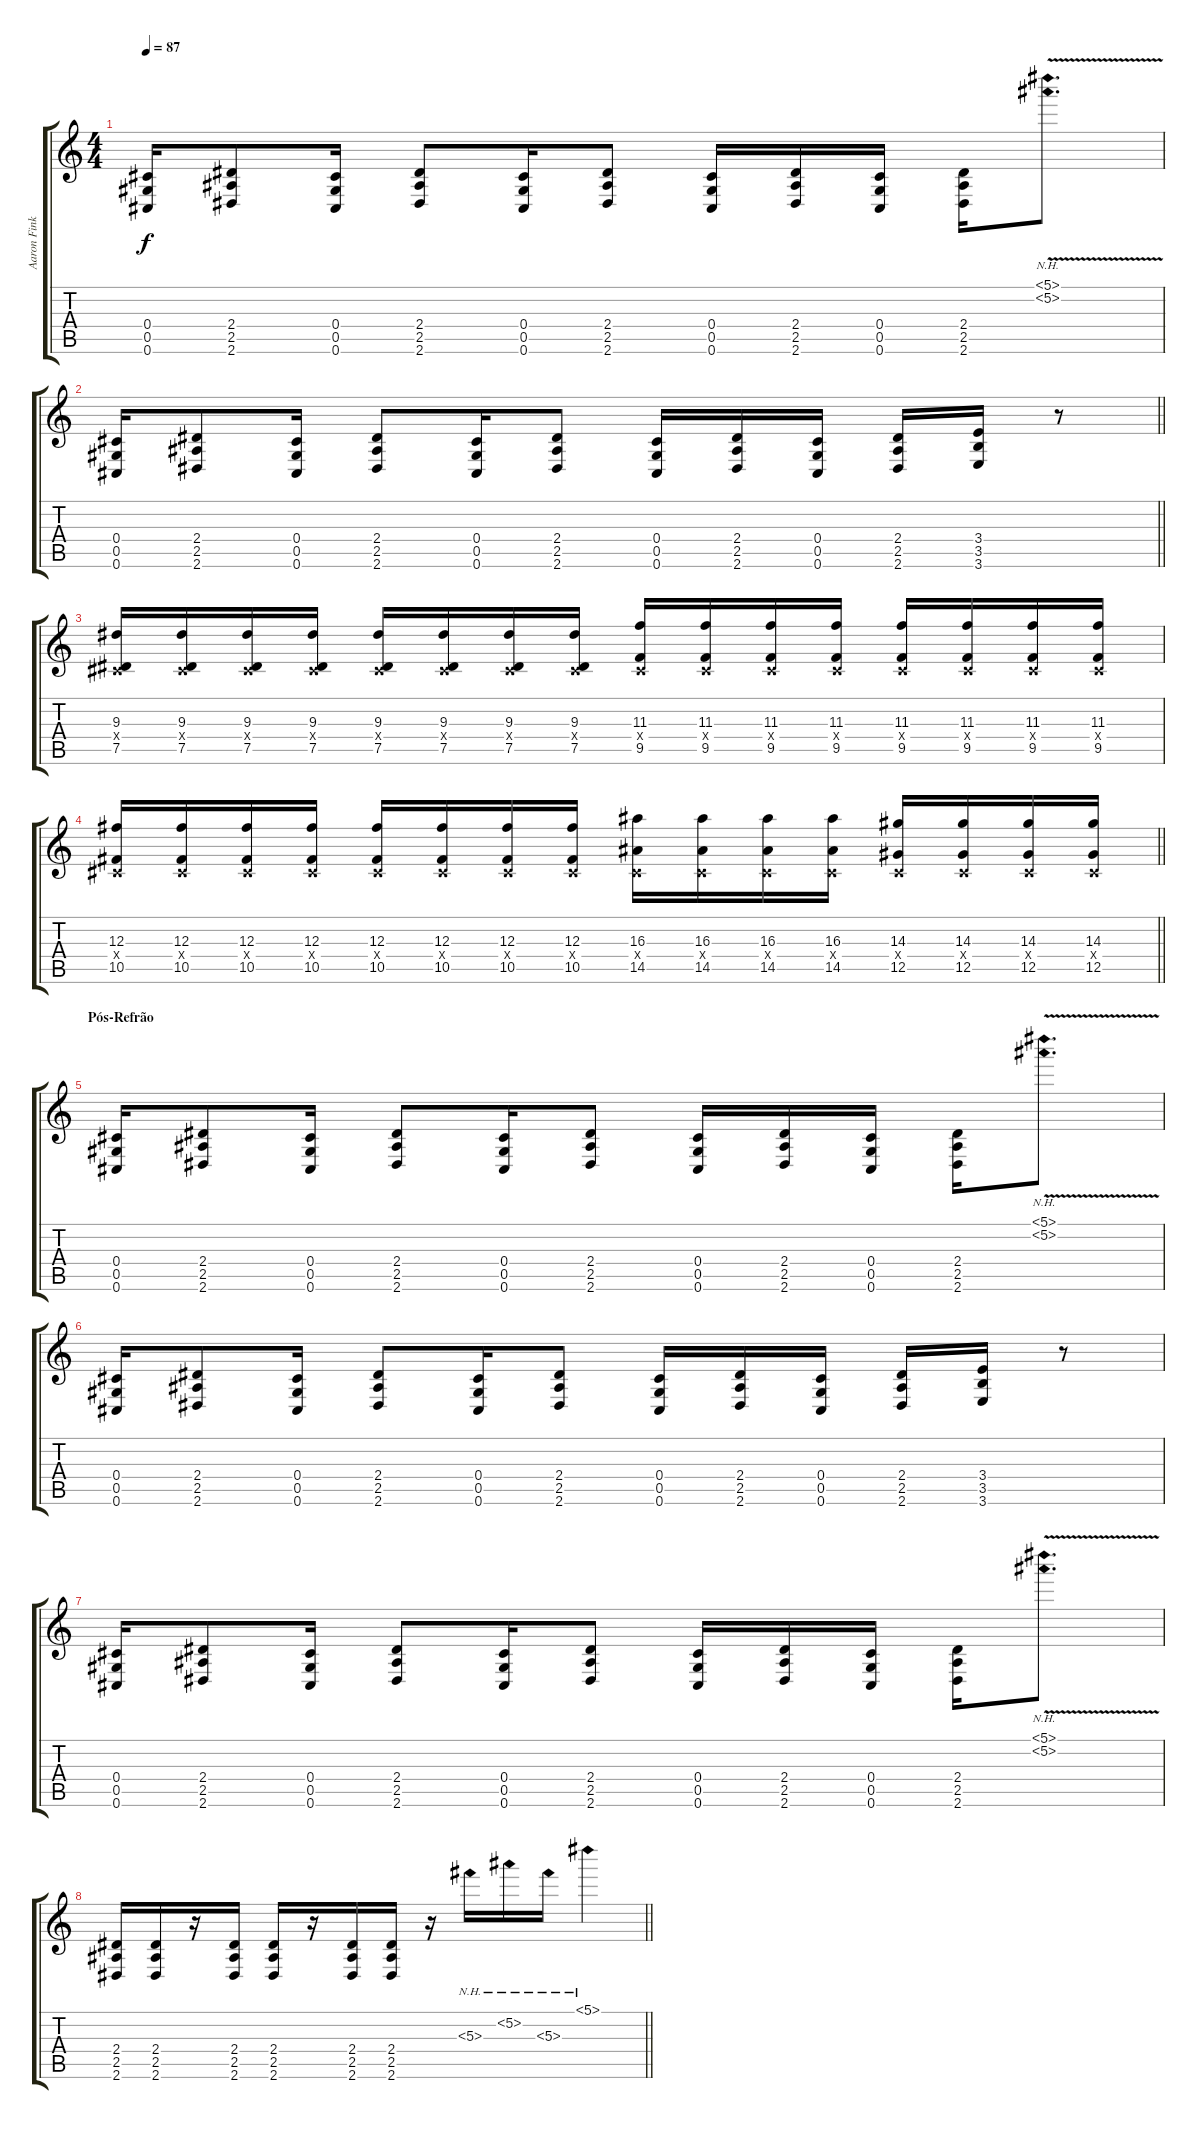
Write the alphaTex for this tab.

\track ("Aaron Fink" "Aaron Fink") {instrument distortionguitar}
\staff {score tabs}
\tuning (Eb4 Bb3 Gb3 Db3 Ab2 Db2) {hide}
\ts (4 4)
\tempo 87
\clef g2
\ks c
(0.4 0.5 0.6).16{dy f} (2.4 2.5 2.6).8 (0.4 0.5 0.6).16 (2.4 2.5 2.6).8 (0.4 0.5 0.6).16 (2.4 2.5 2.6).8 (0.4 0.5 0.6).16 (2.4 2.5 2.6).16 (0.4 0.5 0.6).16 (2.4 2.5 2.6).16 (5.1{nh v} 5.2{nh}).8{d} |
\barLineRight lightlight
(0.4 0.5 0.6).16 (2.4 2.5 2.6).8 (0.4 0.5 0.6).16 (2.4 2.5 2.6).8 (0.4 0.5 0.6).16 (2.4 2.5 2.6).8 (0.4 0.5 0.6).16 (2.4 2.5 2.6).16 (0.4 0.5 0.6).16 (2.4 2.5 2.6).16 (3.4 3.5 3.6).16 r.8 |
(9.3 0.4{x} 7.5).16 (9.3 0.4{x} 7.5).16 (9.3 0.4{x} 7.5).16 (9.3 0.4{x} 7.5).16 (9.3 0.4{x} 7.5).16 (9.3 0.4{x} 7.5).16 (9.3 0.4{x} 7.5).16 (9.3 0.4{x} 7.5).16 (11.3 0.4{x} 9.5).16 (11.3 0.4{x} 9.5).16 (11.3 0.4{x} 9.5).16 (11.3 0.4{x} 9.5).16 (11.3 0.4{x} 9.5).16 (11.3 0.4{x} 9.5).16 (11.3 0.4{x} 9.5).16 (11.3 0.4{x} 9.5).16 |
\barLineRight lightlight
(12.3 0.4{x} 10.5).16 (12.3 0.4{x} 10.5).16 (12.3 0.4{x} 10.5).16 (12.3 0.4{x} 10.5).16 (12.3 0.4{x} 10.5).16 (12.3 0.4{x} 10.5).16 (12.3 0.4{x} 10.5).16 (12.3 0.4{x} 10.5).16 (16.3 0.4{x} 14.5).16 (16.3 0.4{x} 14.5).16 (16.3 0.4{x} 14.5).16 (16.3 0.4{x} 14.5).16 (14.3 0.4{x} 12.5).16 (14.3 0.4{x} 12.5).16 (14.3 0.4{x} 12.5).16 (14.3 0.4{x} 12.5).16 |
\section ("" "Pós-Refrão")
(0.4 0.5 0.6).16 (2.4 2.5 2.6).8 (0.4 0.5 0.6).16 (2.4 2.5 2.6).8 (0.4 0.5 0.6).16 (2.4 2.5 2.6).8 (0.4 0.5 0.6).16 (2.4 2.5 2.6).16 (0.4 0.5 0.6).16 (2.4 2.5 2.6).16 (5.1{nh v} 5.2{nh}).8{d} |
(0.4 0.5 0.6).16 (2.4 2.5 2.6).8 (0.4 0.5 0.6).16 (2.4 2.5 2.6).8 (0.4 0.5 0.6).16 (2.4 2.5 2.6).8 (0.4 0.5 0.6).16 (2.4 2.5 2.6).16 (0.4 0.5 0.6).16 (2.4 2.5 2.6).16 (3.4 3.5 3.6).16 r.8 |
(0.4 0.5 0.6).16 (2.4 2.5 2.6).8 (0.4 0.5 0.6).16 (2.4 2.5 2.6).8 (0.4 0.5 0.6).16 (2.4 2.5 2.6).8 (0.4 0.5 0.6).16 (2.4 2.5 2.6).16 (0.4 0.5 0.6).16 (2.4 2.5 2.6).16 (5.1{nh v} 5.2{nh}).8{d} |
\barLineRight lightlight
(2.4 2.5 2.6).16 (2.4 2.5 2.6).16 r.16 (2.4 2.5 2.6).16 (2.4 2.5 2.6).16 r.16 (2.4 2.5 2.6).16 (2.4 2.5 2.6).16 r.16 5.3{nh}.16 5.2{nh}.16 5.3{nh}.16 5.1{nh}.4
